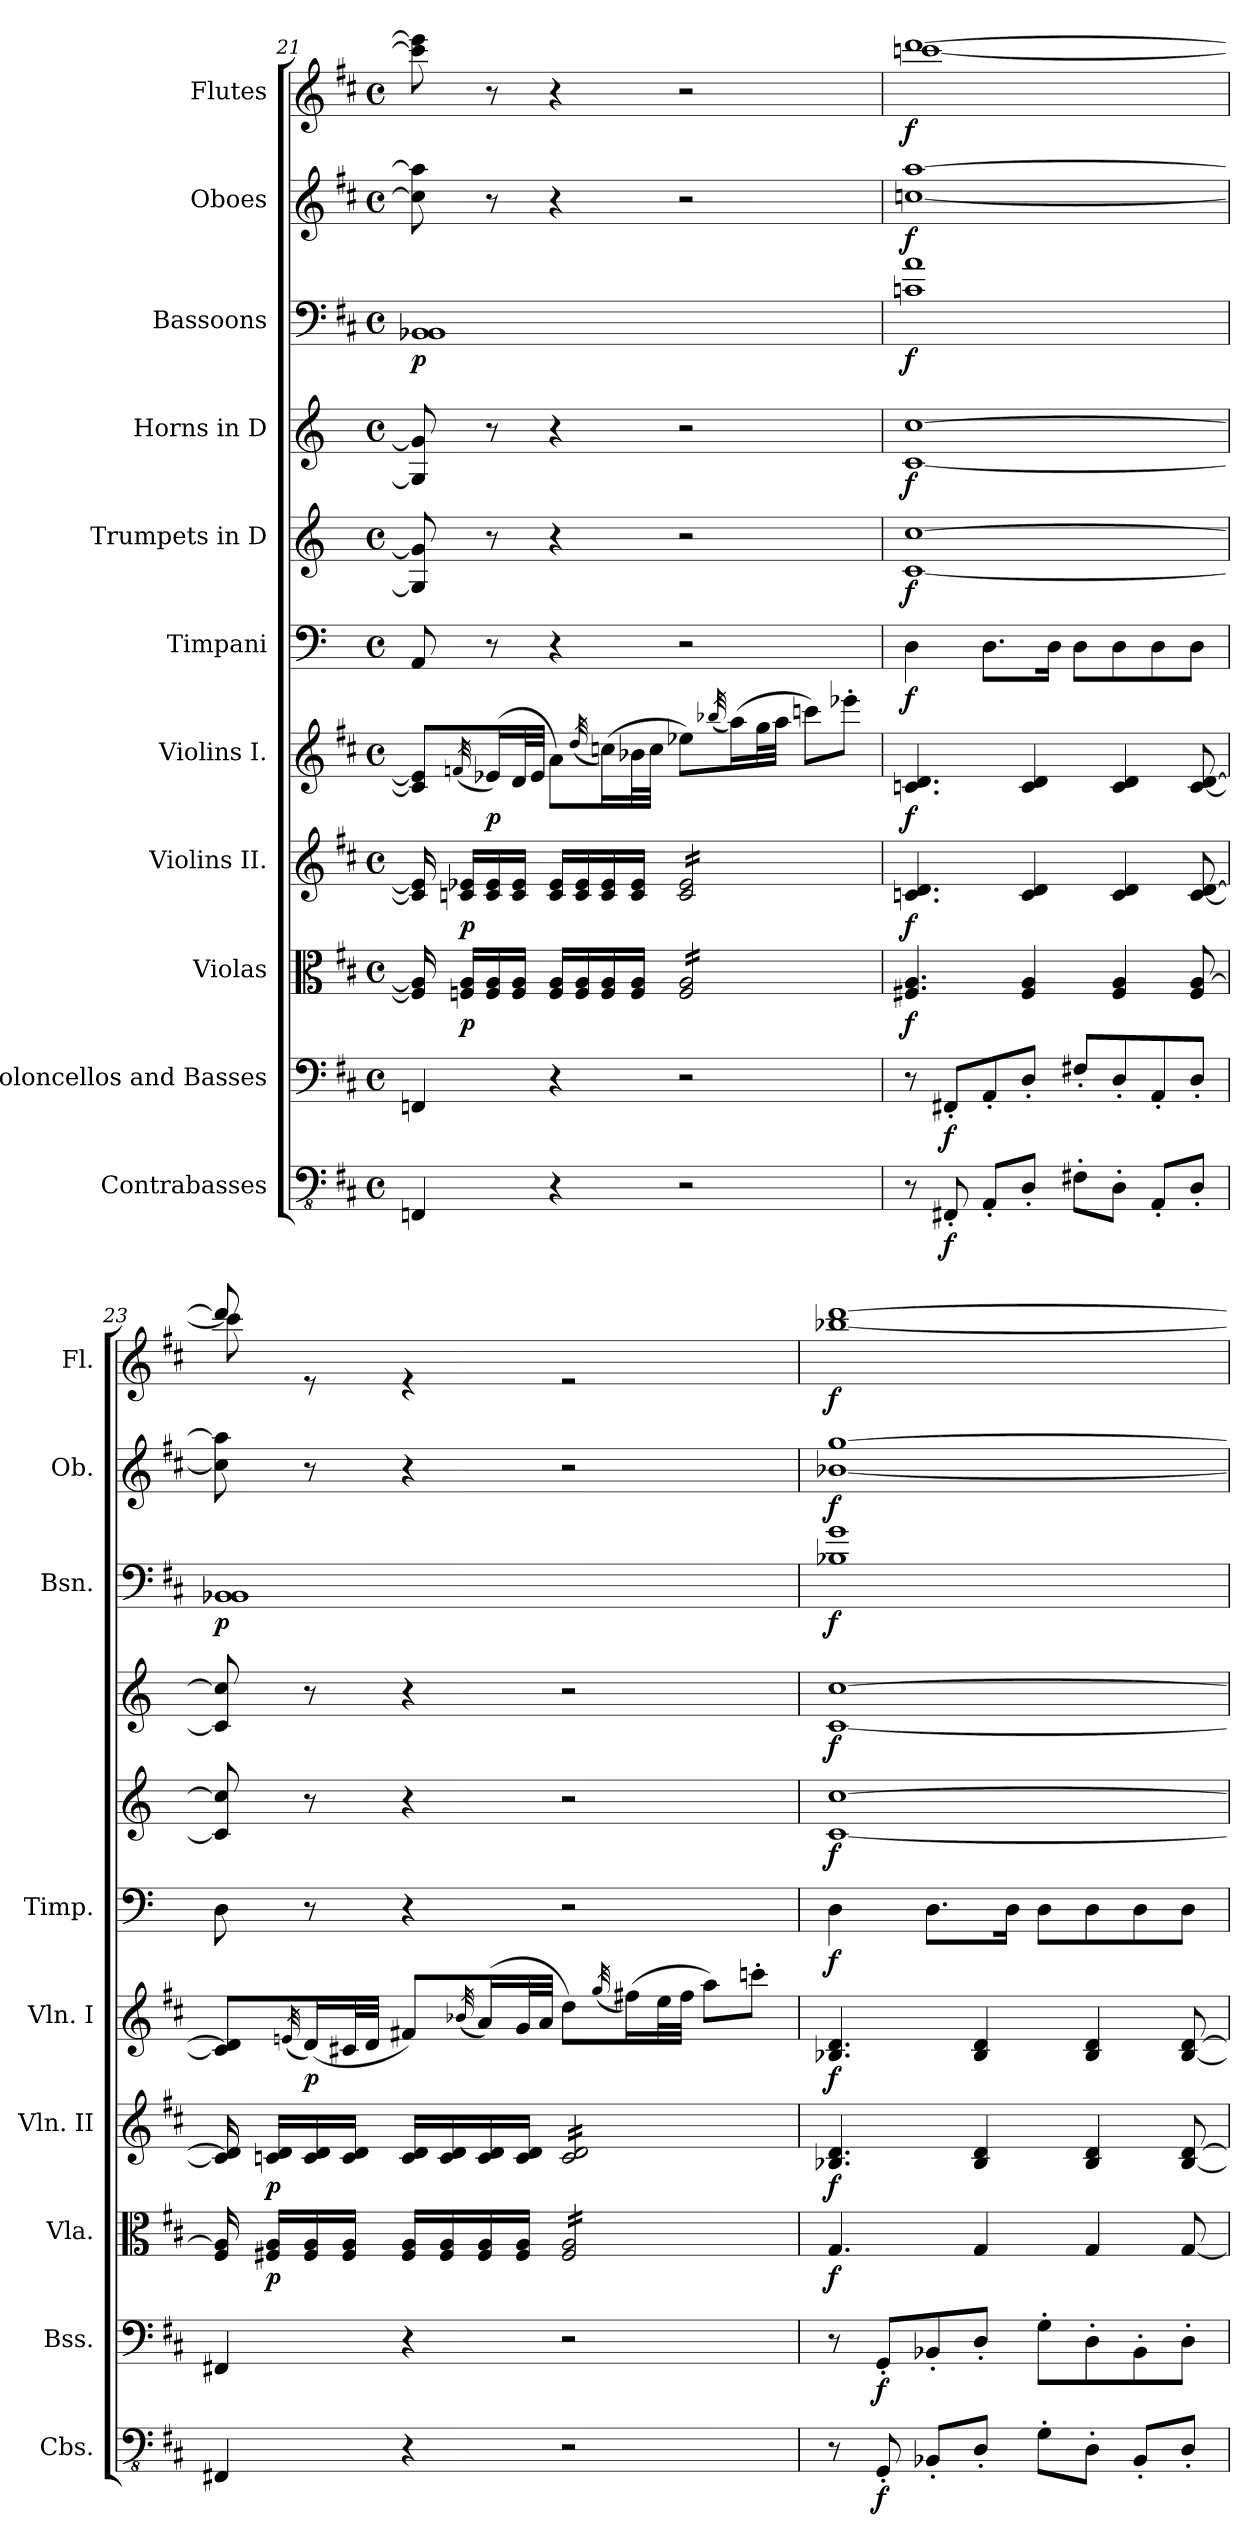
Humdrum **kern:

**kern	**dynam	**kern	**dynam	**kern	**dynam	**kern	**dynam	**kern	**dynam	**kern	**dynam	**kern	**dynam	**kern	**dynam	**kern	**dynam	**kern	**dynam	**kern	**dynam
*part11	*part11	*part10	*part10	*part9	*part9	*part8	*part8	*part7	*part7	*part6	*part6	*part5	*part5	*part4	*part4	*part3	*part3	*part2	*part2	*part1	*part1
*staff11	*staff11	*staff10	*staff10	*staff9	*staff9	*staff8	*staff8	*staff7	*staff7	*staff6	*staff6	*staff5	*staff5	*staff4	*staff4	*staff3	*staff3	*staff2	*staff2	*staff1	*staff1
*I"Contrabasses	*	*I"Violoncellos and Basses	*	*I"Violas	*	*I"Violins II.	*	*I"Violins I.	*	*I"Timpani	*	*I"Trumpets in D	*	*I"Horns in D	*	*I"Bassoons	*	*I"Oboes	*	*I"Flutes	*
*I'Cbs.	*	*I'Bss.	*	*I'Vla.	*	*I'Vln. II	*	*I'Vln. I	*	*I'Timp.	*	*	*	*	*	*I'Bsn.	*	*I'Ob.	*	*I'Fl.	*
*clefFv4	*	*clefF4	*	*clefC3	*	*clefG2	*	*clefG2	*	*clefF4	*	*clefG2	*	*clefG2	*	*clefF4	*	*clefG2	*	*clefG2	*
*	*	*	*	*	*	*	*	*	*	*	*	*ITrd-1c-2	*	*ITrd6c10	*	*	*	*	*	*	*
*k[f#c#]	*	*k[f#c#]	*	*k[f#c#]	*	*k[f#c#]	*	*k[f#c#]	*	*k[]	*	*k[f#c#]	*	*k[f#c#]	*	*k[f#c#]	*	*k[f#c#]	*	*k[f#c#]	*
*M4/4	*	*M4/4	*	*M4/4	*	*M4/4	*	*M4/4	*	*M4/4	*	*M4/4	*	*M4/4	*	*M4/4	*	*M4/4	*	*M4/4	*
*met(c)	*	*met(c)	*	*met(c)	*	*met(c)	*	*met(c)	*	*met(c)	*	*met(c)	*	*met(c)	*	*met(c)	*	*met(c)	*	*met(c)	*
=21	=21	=21	=21	=21	=21	=21	=21	=21	=21	=21	=21	=21	=21	=21	=21	=21	=21	=21	=21	=21	=21
!	!	!	!	!	!	!	!	!	!	!	!	!	!	!	!	!	!LO:DY:b	!	!	!	!
4FFFn/	.	4FFn/	.	16F/] 16A/]	.	16c/] 16e-/]	.	8c/] 8e-/]L	.	8AA/	.	8A/] 8a/]	.	8AA/] 8A/]	.	1BB-X 1BB-	p	8cc\] 8aa\]	.	8ccc\] 8eee-\]	.
!	!	!	!	!	!LO:DY:b	!	!LO:DY:b	!	!	!	!	!	!	!	!	!	!	!	!	!	!
.	.	.	.	16Fn/ 16A/LL	p	16cn/ 16e-X/LL	p	.	.	.	.	.	.	.	.	.	.	.	.	.	.
.	.	.	.	.	.	.	.	(<32qfn/	.	.	.	.	.	.	.	.	.	.	.	.	.
!	!	!	!	!	!	!	!	!	!LO:DY:b	!	!	!	!	!	!	!	!	!	!	!	!
.	.	.	.	16F/ 16A/	.	16c/ 16e-/	.	(<16e-X/L)	p	8r	.	8r	.	8r	.	.	.	8r	.	8r	.
.	.	.	.	16F/ 16A/JJ	.	16c/ 16e-/JJ	.	32d/L	.	.	.	.	.	.	.	.	.	.	.	.	.
.	.	.	.	.	.	.	.	32e-/JJJ	.	.	.	.	.	.	.	.	.	.	.	.	.
4r	.	4r	.	16F/ 16A/LL	.	16c/ 16e-/LL	.	8a\L)	.	4r	.	4r	.	4r	.	.	.	4r	.	4r	.
.	.	.	.	16F/ 16A/	.	16c/ 16e-/	.	.	.	.	.	.	.	.	.	.	.	.	.	.	.
.	.	.	.	.	.	.	.	(<32qdd/	.	.	.	.	.	.	.	.	.	.	.	.	.
.	.	.	.	16F/ 16A/	.	16c/ 16e-/	.	(>16ccn\L)	.	.	.	.	.	.	.	.	.	.	.	.	.
.	.	.	.	16F/ 16A/JJ	.	16c/ 16e-/JJ	.	32b-X\L	.	.	.	.	.	.	.	.	.	.	.	.	.
.	.	.	.	.	.	.	.	32cc\JJJ	.	.	.	.	.	.	.	.	.	.	.	.	.
*	*	*	*	*tremolo	*	*	*	*	*	*	*	*	*	*	*	*	*	*	*	*	*
*	*	*	*	*	*	*tremolo	*	*	*	*	*	*	*	*	*	*	*	*	*	*	*
2r	.	2r	.	16F/ 16A/LL	.	16c/ 16e-/LL	.	8ee-X\L)	.	2r	.	2r	.	2r	.	.	.	2r	.	2r	.
.	.	.	.	16F/ 16A/	.	16c/ 16e-/	.	.	.	.	.	.	.	.	.	.	.	.	.	.	.
.	.	.	.	.	.	.	.	(<32qbb-X/	.	.	.	.	.	.	.	.	.	.	.	.	.
.	.	.	.	16F/ 16A/	.	16c/ 16e-/	.	(>16aa\L)	.	.	.	.	.	.	.	.	.	.	.	.	.
.	.	.	.	16F/ 16A/	.	16c/ 16e-/	.	32gg\L	.	.	.	.	.	.	.	.	.	.	.	.	.
.	.	.	.	.	.	.	.	32aa\JJJ	.	.	.	.	.	.	.	.	.	.	.	.	.
.	.	.	.	16F/ 16A/	.	16c/ 16e-/	.	8cccn\L)	.	.	.	.	.	.	.	.	.	.	.	.	.
.	.	.	.	16F/ 16A/	.	16c/ 16e-/	.	.	.	.	.	.	.	.	.	.	.	.	.	.	.
.	.	.	.	16F/ 16A/	.	16c/ 16e-/	.	8eee-X'\J	.	.	.	.	.	.	.	.	.	.	.	.	.
.	.	.	.	16F/ 16A/JJ	.	16c/ 16e-/JJ	.	.	.	.	.	.	.	.	.	.	.	.	.	.	.
*	*	*	*	*	*	*Xtremolo	*	*	*	*	*	*	*	*	*	*	*	*	*	*	*
*	*	*	*	*Xtremolo	*	*	*	*	*	*	*	*	*	*	*	*	*	*	*	*	*
=22	=22	=22	=22	=22	=22	=22	=22	=22	=22	=22	=22	=22	=22	=22	=22	=22	=22	=22	=22	=22	=22
*	*	*	*	*	*	*	*	*	*	*	*	*	*	*	*	*	*	*	*	*^	*
!	!	!	!	!	!LO:DY:b	!	!LO:DY:b	!	!LO:DY:b	!	!LO:DY:b	!	!LO:DY:b	!	!LO:DY:b	!	!LO:DY:b	!	!LO:DY:b	!	!	!LO:DY:b
8r	.	8r	.	4.F#X/ 4.A/	f	4.cn/ 4.d/	f	4.cn/ 4.d/	f	4D\	f	[1d [1dd	f	[1D [1d	f	1cn 1a	f	[1ccn [1aa	f	[1ddd	[1cccn	f
!	!LO:DY:b	!	!LO:DY:b	!	!	!	!	!	!	!	!	!	!	!	!	!	!	!	!	!	!	!
8FFF#X'/	f	8FF#X'/L	f	.	.	.	.	.	.	.	.	.	.	.	.	.	.	.	.	.	.	.
8AAA'/L	.	8AA'/	.	.	.	.	.	.	.	8.D\L	.	.	.	.	.	.	.	.	.	.	.	.
8DD'/J	.	8D'/J	.	4F#/ 4A/	.	4c/ 4d/	.	4c/ 4d/	.	.	.	.	.	.	.	.	.	.	.	.	.	.
.	.	.	.	.	.	.	.	.	.	16D\Jk	.	.	.	.	.	.	.	.	.	.	.	.
8FF#X'\L	.	8F#X'/L	.	.	.	.	.	.	.	8D\L	.	.	.	.	.	.	.	.	.	.	.	.
8DD'\J	.	8D'/	.	4F#/ 4A/	.	4c/ 4d/	.	4c/ 4d/	.	8D\	.	.	.	.	.	.	.	.	.	.	.	.
8AAA'/L	.	8AA'/	.	.	.	.	.	.	.	8D\	.	.	.	.	.	.	.	.	.	.	.	.
8DD'/J	.	8D'/J	.	8F#/ [8A/	.	[8c/ [8d/	.	[8c/ [8d/	.	8D\J	.	.	.	.	.	.	.	.	.	.	.	.
!!LO:PB:g=z	!!
=23	=23	=23	=23	=23	=23	=23	=23	=23	=23	=23	=23	=23	=23	=23	=23	=23	=23	=23	=23	=23	=23	=23
!	!	!	!	!	!	!	!	!	!	!	!	!	!	!	!	!	!LO:DY:b	!	!	!	!	!
4FFF#X/	.	4FF#X/	.	16F#/ 16A/]	.	16c/] 16d/]	.	8c/] 8d/]L	.	8D\	.	8d/] 8dd/]	.	8D/] 8d/]	.	1BB-X 1BB-	p	8cc\] 8aa\]	.	8ddd/]	8ccc\]	.
!	!	!	!	!	!LO:DY:b	!	!LO:DY:b	!	!	!	!	!	!	!	!	!	!	!	!	!	!	!
.	.	.	.	16F#X/ 16A/LL	p	16cn/ 16d/LL	p	.	.	.	.	.	.	.	.	.	.	.	.	.	.	.
.	.	.	.	.	.	.	.	(<32qen/	.	.	.	.	.	.	.	.	.	.	.	.	.	.
!	!	!	!	!	!	!	!	!	!LO:DY:b	!	!	!	!	!	!	!	!	!	!	!	!	!
.	.	.	.	16F#/ 16A/	.	16c/ 16d/	.	(<16d/L)	p	8r	.	8r	.	8r	.	.	.	8r	.	8re	2..ryy	.
.	.	.	.	16F#/ 16A/JJ	.	16c/ 16d/JJ	.	32c#X/L	.	.	.	.	.	.	.	.	.	.	.	.	.	.
.	.	.	.	.	.	.	.	32d/JJJ	.	.	.	.	.	.	.	.	.	.	.	.	.	.
4r	.	4r	.	16F#/ 16A/LL	.	16c/ 16d/LL	.	8f#X/L)	.	4r	.	4r	.	4r	.	.	.	4r	.	4re	.	.
.	.	.	.	16F#/ 16A/	.	16c/ 16d/	.	.	.	.	.	.	.	.	.	.	.	.	.	.	.	.
.	.	.	.	.	.	.	.	(<32qb-X/	.	.	.	.	.	.	.	.	.	.	.	.	.	.
.	.	.	.	16F#/ 16A/	.	16c/ 16d/	.	(<16a/L)	.	.	.	.	.	.	.	.	.	.	.	.	.	.
.	.	.	.	16F#/ 16A/JJ	.	16c/ 16d/JJ	.	32g/L	.	.	.	.	.	.	.	.	.	.	.	.	.	.
.	.	.	.	.	.	.	.	32a/JJJ	.	.	.	.	.	.	.	.	.	.	.	.	.	.
*	*	*	*	*tremolo	*	*	*	*	*	*	*	*	*	*	*	*	*	*	*	*	*	*
*	*	*	*	*	*	*tremolo	*	*	*	*	*	*	*	*	*	*	*	*	*	*	*	*
2r	.	2r	.	16F#/ 16A/LL	.	16c/ 16d/LL	.	8dd\L)	.	2r	.	2r	.	2r	.	.	.	2r	.	2re	.	.
.	.	.	.	16F#/ 16A/	.	16c/ 16d/	.	.	.	.	.	.	.	.	.	.	.	.	.	.	.	.
.	.	.	.	.	.	.	.	(<32qgg/	.	.	.	.	.	.	.	.	.	.	.	.	.	.
.	.	.	.	16F#/ 16A/	.	16c/ 16d/	.	(>16ff#X\L)	.	.	.	.	.	.	.	.	.	.	.	.	.	.
.	.	.	.	16F#/ 16A/	.	16c/ 16d/	.	32ee\L	.	.	.	.	.	.	.	.	.	.	.	.	.	.
.	.	.	.	.	.	.	.	32ff#\JJJ	.	.	.	.	.	.	.	.	.	.	.	.	.	.
.	.	.	.	16F#/ 16A/	.	16c/ 16d/	.	8aa\L)	.	.	.	.	.	.	.	.	.	.	.	.	.	.
.	.	.	.	16F#/ 16A/	.	16c/ 16d/	.	.	.	.	.	.	.	.	.	.	.	.	.	.	.	.
.	.	.	.	16F#/ 16A/	.	16c/ 16d/	.	8cccn'\J	.	.	.	.	.	.	.	.	.	.	.	.	.	.
.	.	.	.	16F#/ 16A/JJ	.	16c/ 16d/JJ	.	.	.	.	.	.	.	.	.	.	.	.	.	.	.	.
*	*	*	*	*	*	*Xtremolo	*	*	*	*	*	*	*	*	*	*	*	*	*	*	*	*
*	*	*	*	*Xtremolo	*	*	*	*	*	*	*	*	*	*	*	*	*	*	*	*	*	*
*	*	*	*	*	*	*	*	*	*	*	*	*	*	*	*	*	*	*	*	*v	*v	*
=24	=24	=24	=24	=24	=24	=24	=24	=24	=24	=24	=24	=24	=24	=24	=24	=24	=24	=24	=24	=24	=24
!	!	!	!	!	!LO:DY:b	!	!LO:DY:b	!	!LO:DY:b	!	!LO:DY:b	!	!LO:DY:b	!	!LO:DY:b	!	!LO:DY:b	!	!LO:DY:b	!	!LO:DY:b
8r	.	8r	.	4.G/	f	4.B-X/ 4.d/	f	4.B-X/ 4.d/	f	4D\	f	[1d [1dd	f	[1D [1d	f	1B-X 1g	f	[1b-X [1gg	f	[1bb-X [1ddd	f
!	!LO:DY:b	!	!LO:DY:b	!	!	!	!	!	!	!	!	!	!	!	!	!	!	!	!	!	!
8GGG'/	f	8GG'/L	f	.	.	.	.	.	.	.	.	.	.	.	.	.	.	.	.	.	.
8BBB-X'/L	.	8BB-X'/	.	.	.	.	.	.	.	8.D\L	.	.	.	.	.	.	.	.	.	.	.
8DD'/J	.	8D'/J	.	4G/	.	4B-/ 4d/	.	4B-/ 4d/	.	.	.	.	.	.	.	.	.	.	.	.	.
.	.	.	.	.	.	.	.	.	.	16D\Jk	.	.	.	.	.	.	.	.	.	.	.
8GG'\L	.	8G'\L	.	.	.	.	.	.	.	8D\L	.	.	.	.	.	.	.	.	.	.	.
8DD'\J	.	8D'\	.	4G/	.	4B-/ 4d/	.	4B-/ 4d/	.	8D\	.	.	.	.	.	.	.	.	.	.	.
8BBB-'/L	.	8BB-'\	.	.	.	.	.	.	.	8D\	.	.	.	.	.	.	.	.	.	.	.
8DD'/J	.	8D'\J	.	[8G/	.	[8B-/ [8d/	.	[8B-/ [8d/	.	8D\J	.	.	.	.	.	.	.	.	.	.	.
=	=	=	=	=	=	=	=	=	=	=	=	=	=	=	=	=	=	=	=	=	=
*-	*-	*-	*-	*-	*-	*-	*-	*-	*-	*-	*-	*-	*-	*-	*-	*-	*-	*-	*-	*-	*-
